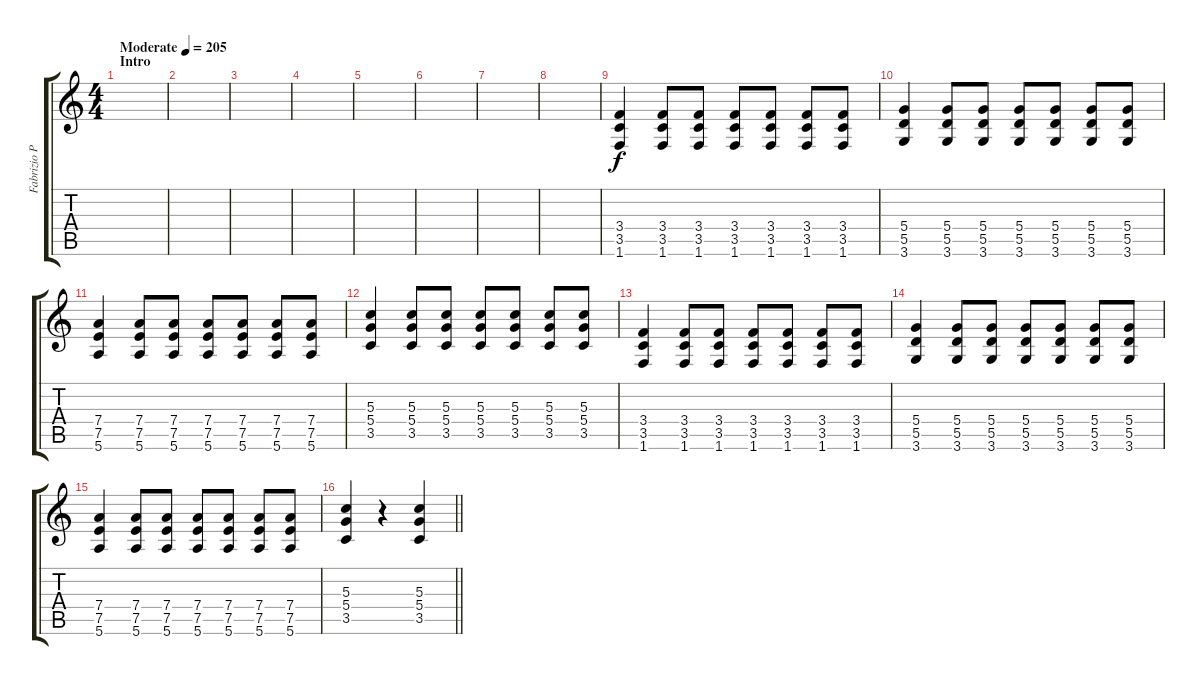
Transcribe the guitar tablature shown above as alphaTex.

\track ("Fabrizio Panebarco" "Fabrizio P") {instrument distortionguitar}
\staff {score tabs}
\tuning (E4 B3 G3 D3 A2 E2) {hide}
\ts (4 4)
\section ("" "Intro")
\tempo (205 "Moderate")
\clef g2
\ks c
|
|
|
|
|
|
|
|
(3.4 3.5 1.6).4 (3.4 3.5 1.6).8 (3.4 3.5 1.6).8 (3.4 3.5 1.6).8 (3.4 3.5 1.6).8 (3.4 3.5 1.6).8 (3.4 3.5 1.6).8 |
(5.4 5.5 3.6).4 (5.4 5.5 3.6).8 (5.4 5.5 3.6).8 (5.4 5.5 3.6).8 (5.4 5.5 3.6).8 (5.4 5.5 3.6).8 (5.4 5.5 3.6).8 |
(7.4 7.5 5.6).4 (7.4 7.5 5.6).8 (7.4 7.5 5.6).8 (7.4 7.5 5.6).8 (7.4 7.5 5.6).8 (7.4 7.5 5.6).8 (7.4 7.5 5.6).8 |
(5.3 5.4 3.5).4 (5.3 5.4 3.5).8 (5.3 5.4 3.5).8 (5.3 5.4 3.5).8 (5.3 5.4 3.5).8 (5.3 5.4 3.5).8 (5.3 5.4 3.5).8 |
(3.4 3.5 1.6).4 (3.4 3.5 1.6).8 (3.4 3.5 1.6).8 (3.4 3.5 1.6).8 (3.4 3.5 1.6).8 (3.4 3.5 1.6).8 (3.4 3.5 1.6).8 |
(5.4 5.5 3.6).4 (5.4 5.5 3.6).8 (5.4 5.5 3.6).8 (5.4 5.5 3.6).8 (5.4 5.5 3.6).8 (5.4 5.5 3.6).8 (5.4 5.5 3.6).8 |
(7.4 7.5 5.6).4 (7.4 7.5 5.6).8 (7.4 7.5 5.6).8 (7.4 7.5 5.6).8 (7.4 7.5 5.6).8 (7.4 7.5 5.6).8 (7.4 7.5 5.6).8 |
\barLineRight lightlight
(5.3 5.4 3.5).4 r.4 (5.3 5.4 3.5).4
